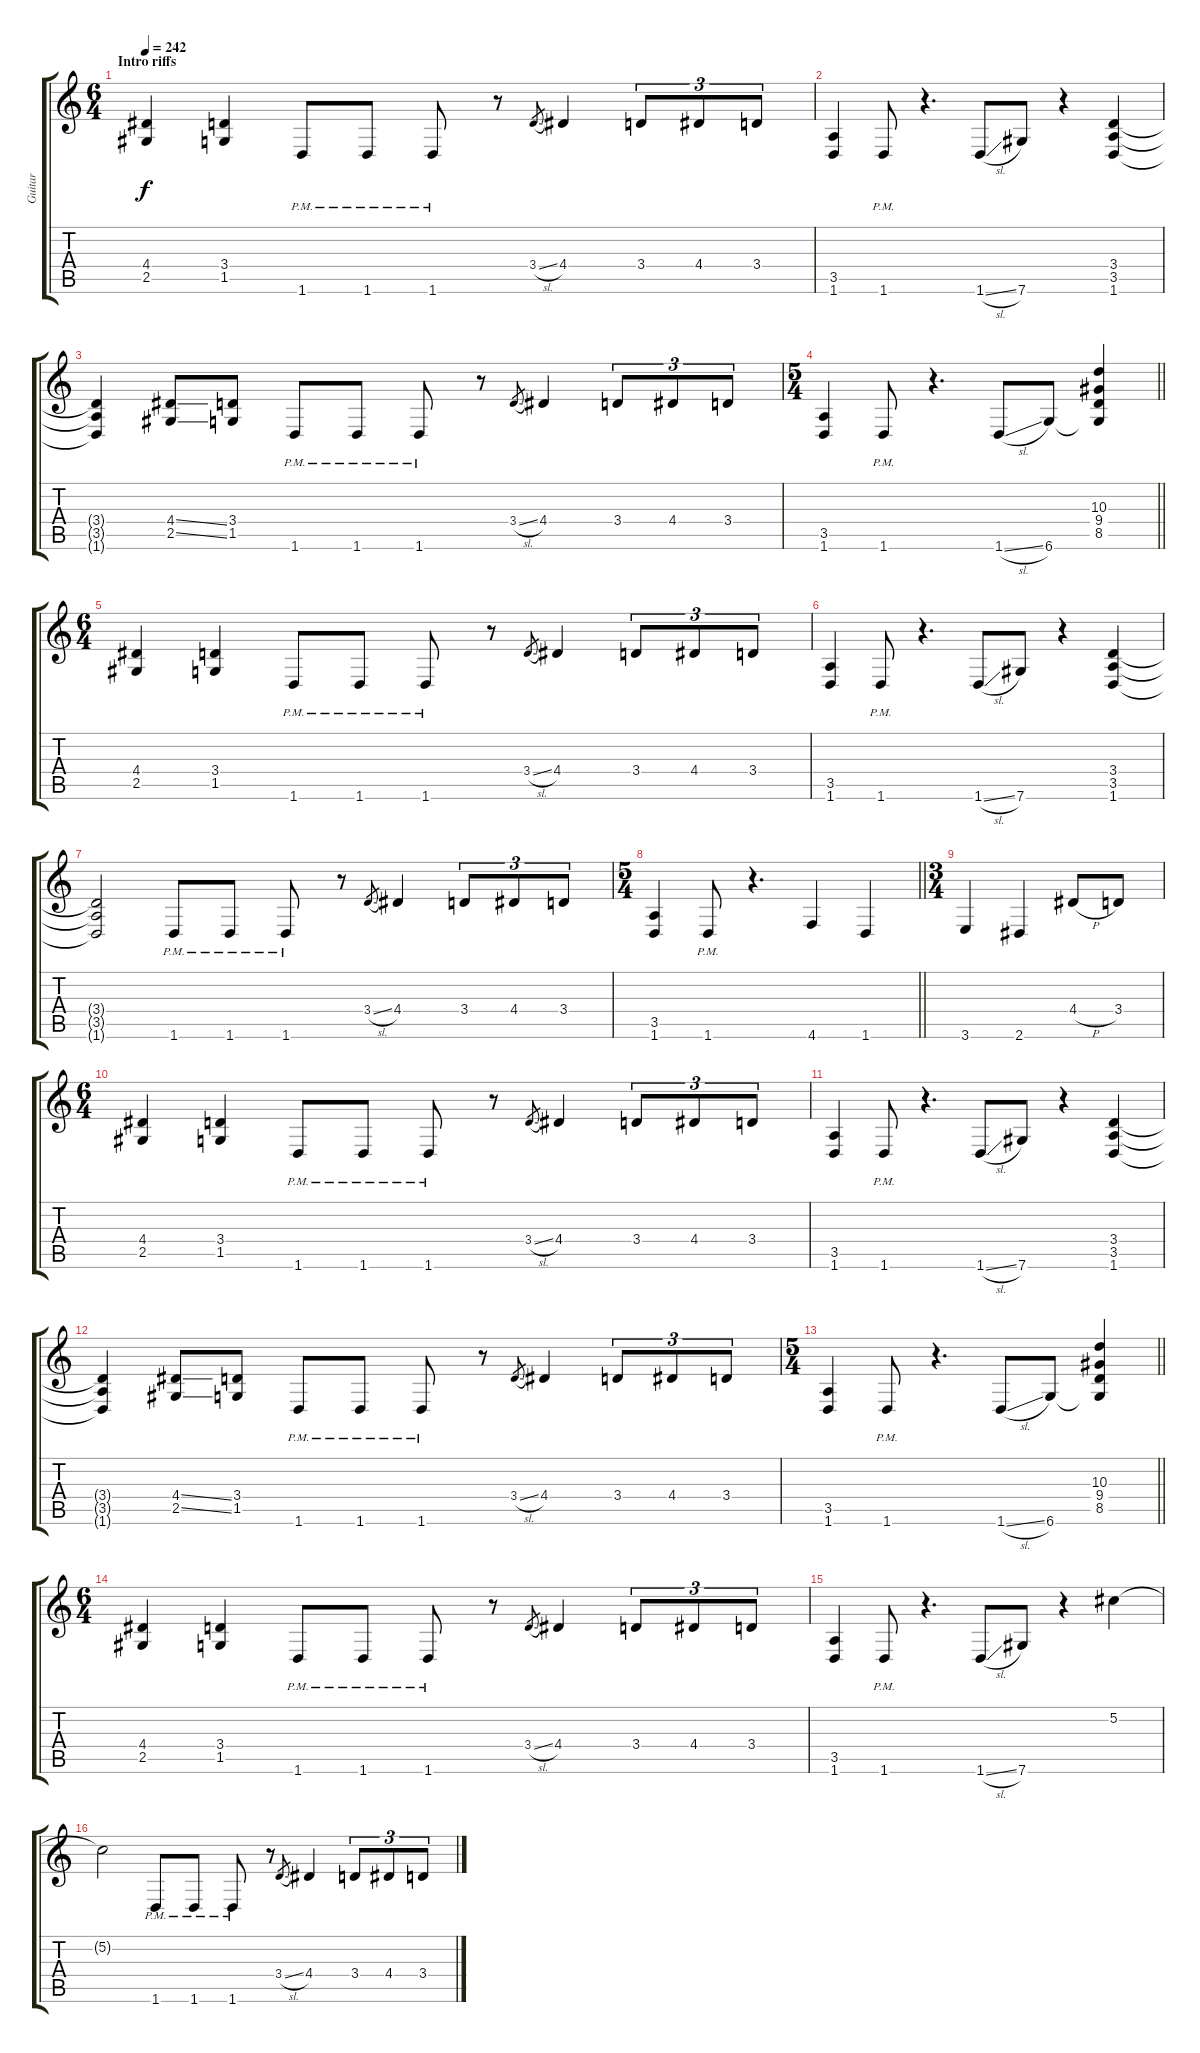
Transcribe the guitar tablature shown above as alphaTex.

\track ("Guitar" "Guitar") {instrument distortionguitar}
\staff {score tabs}
\tuning (Db4 Ab3 E3 B2 Gb2 Db2) {hide}
\ts (6 4)
\section ("" "Intro riffs")
\tempo 242
\clef g2
\ks c
(4.4 2.5).4{dy f} (3.4 1.5).4 1.6{pm}.8 1.6{pm}.8 1.6{pm}.8 r.8 3.4{sl}.8{gr} 4.4.4 3.4.8{tu (3 2)} 4.4.8{tu (3 2)} 3.4.8{tu (3 2)} |
(3.5 1.6).4 1.6{pm}.8 r.4{d} 1.6{sl}.8 7.6.8 r.4 (3.4 3.5 1.6).4 |
(3.4{t} 3.5{t} 1.6{t}).4 (4.4{ss} 2.5{ss}).8 (3.4 1.5).8 1.6{pm}.8 1.6{pm}.8 1.6{pm}.8 r.8 3.4{sl}.8{gr} 4.4.4 3.4.8{tu (3 2)} 4.4.8{tu (3 2)} 3.4.8{tu (3 2)} |
\ts (5 4)
\barLineRight lightlight
(3.5 1.6).4 1.6{pm}.8 r.4{d} 1.6{sl}.8 6.6.8 (10.3 9.4 8.5 6.6{t}).4 |
\ts (6 4)
(4.4 2.5).4 (3.4 1.5).4 1.6{pm}.8 1.6{pm}.8 1.6{pm}.8 r.8 3.4{sl}.8{gr} 4.4.4 3.4.8{tu (3 2)} 4.4.8{tu (3 2)} 3.4.8{tu (3 2)} |
(3.5 1.6).4 1.6{pm}.8 r.4{d} 1.6{sl}.8 7.6.8 r.4 (3.4 3.5 1.6).4 |
(3.4{t} 3.5{t} 1.6{t}).2 1.6{pm}.8 1.6{pm}.8 1.6{pm}.8 r.8 3.4{sl}.8{gr} 4.4.4 3.4.8{tu (3 2)} 4.4.8{tu (3 2)} 3.4.8{tu (3 2)} |
\ts (5 4)
\barLineRight lightlight
(3.5 1.6).4 1.6{pm}.8 r.4{d} 4.6.4 1.6.4 |
\ts (3 4)
3.6.4 2.6.4 4.4{h}.8 3.4.8 |
\ts (6 4)
(4.4 2.5).4 (3.4 1.5).4 1.6{pm}.8 1.6{pm}.8 1.6{pm}.8 r.8 3.4{sl}.8{gr} 4.4.4 3.4.8{tu (3 2)} 4.4.8{tu (3 2)} 3.4.8{tu (3 2)} |
(3.5 1.6).4 1.6{pm}.8 r.4{d} 1.6{sl}.8 7.6.8 r.4 (3.4 3.5 1.6).4 |
(3.4{t} 3.5{t} 1.6{t}).4 (4.4{ss} 2.5{ss}).8 (3.4 1.5).8 1.6{pm}.8 1.6{pm}.8 1.6{pm}.8 r.8 3.4{sl}.8{gr} 4.4.4 3.4.8{tu (3 2)} 4.4.8{tu (3 2)} 3.4.8{tu (3 2)} |
\ts (5 4)
\barLineRight lightlight
(3.5 1.6).4 1.6{pm}.8 r.4{d} 1.6{sl}.8 6.6.8 (10.3 9.4 8.5 6.6{t}).4 |
\ts (6 4)
(4.4 2.5).4 (3.4 1.5).4 1.6{pm}.8 1.6{pm}.8 1.6{pm}.8 r.8 3.4{sl}.8{gr} 4.4.4 3.4.8{tu (3 2)} 4.4.8{tu (3 2)} 3.4.8{tu (3 2)} |
(3.5 1.6).4 1.6{pm}.8 r.4{d} 1.6{sl}.8 7.6.8 r.4 5.2.4 |
5.2{t}.2 1.6{pm}.8 1.6{pm}.8 1.6{pm}.8 r.8 3.4{sl}.8{gr} 4.4.4 3.4.8{tu (3 2)} 4.4.8{tu (3 2)} 3.4.8{tu (3 2)}
